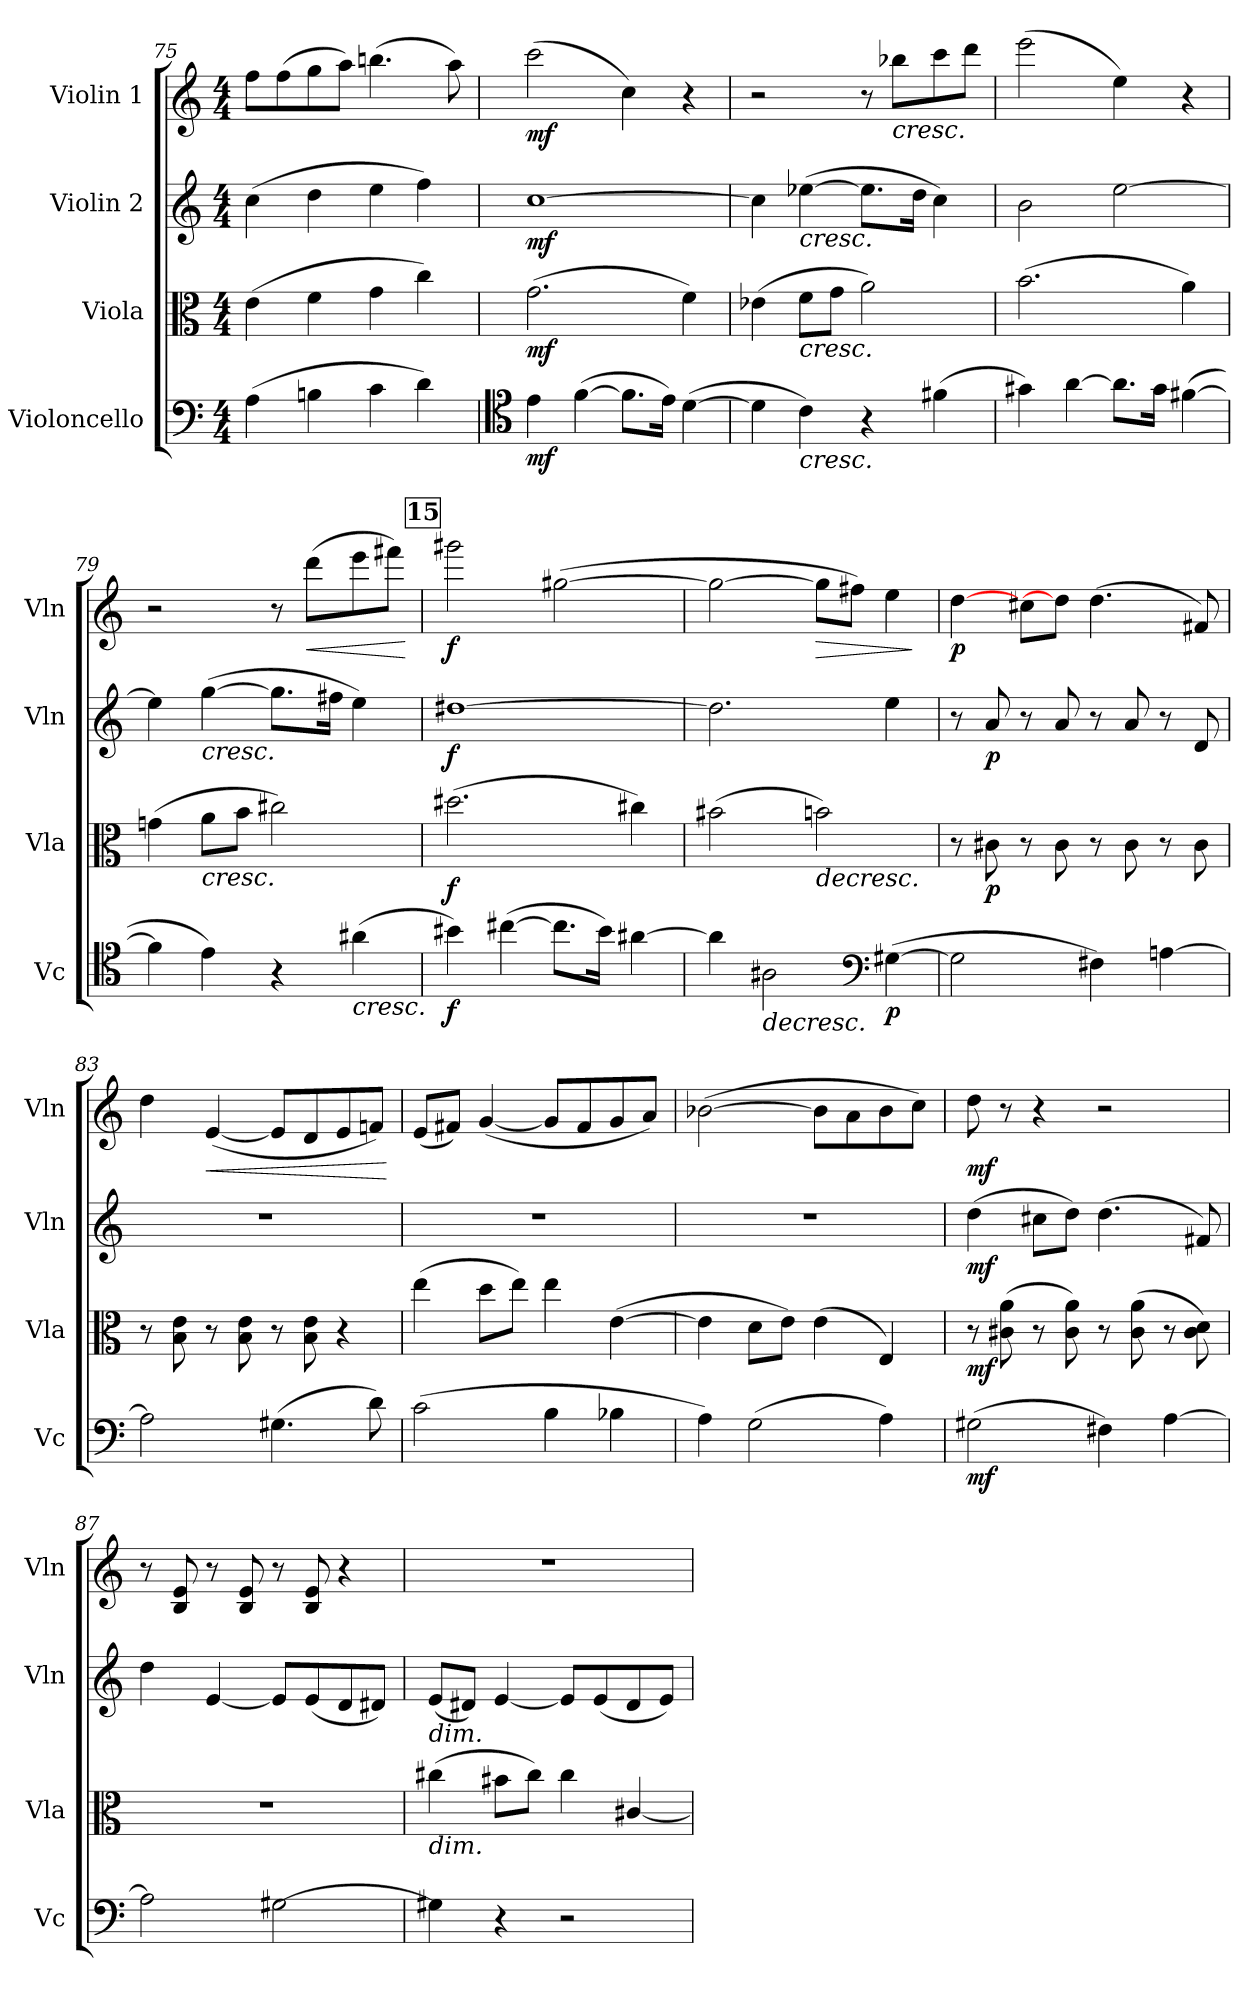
**kern	**dynam	**kern	**dynam	**kern	**dynam	**kern	**dynam
*part4	*part4	*part3	*part3	*part2	*part2	*part1	*part1
*staff4	*staff4	*staff3	*staff3	*staff2	*staff2	*staff1	*staff1
*I"Violoncello	*	*I"Viola	*	*I"Violin 2	*	*I"Violin 1	*
*I'Vc	*	*I'Vla	*	*I'Vln	*	*I'Vln	*
*clefF4	*	*clefC3	*	*clefG2	*	*clefG2	*
*k[]	*	*k[]	*	*k[]	*	*k[]	*
*M4/4	*	*M4/4	*	*M4/4	*	*M4/4	*
=75	=75	=75	=75	=75	=75	=75	=75
(4A\	.	(4e\	.	(4cc\	.	8ff\L	.
.	.	.	.	.	.	(8ff\	.
4Bni\	.	4f\	.	4dd\	.	8gg\	.
.	.	.	.	.	.	8aa\J)	.
4c\	.	4g\	.	4ee\	.	(4.bbni\	.
4d\)	.	4cc\)	.	4ff\)	.	.	.
.	.	.	.	.	.	8aa\)	.
!!LO:LB:g=z
=76	=76	=76	=76	=76	=76	=76	=76
*clefC4	*	*	*	*	*	*	*
!	!LO:DY:b	!	!LO:DY:b	!	!LO:DY:b	!	!LO:DY:b
4e\	mf	(2.g\	mf	[1cc	mf	(2ccc\	mf
([4f\	.	.	.	.	.	.	.
8.f\L]	.	.	.	.	.	4cc\)	.
16e\Jk)	.	.	.	.	.	.	.
([4d\	.	4f\)	.	.	.	4r	.
=77	=77	=77	=77	=77	=77	=77	=77
4d\]	.	(4e-X\	.	4cc\]	.	2r	.
!	!	!	!	!LO:TX:b:i:t=cresc.	!	!	!
!	!	!LO:TX:b:i:t=cresc.	!	!	!	!	!
!LO:TX:b:i:t=cresc.	!	!	!	!	!	!	!
4c\)	.	8f\L	.	([4ee-X\	.	.	.
.	.	8g\J	.	.	.	.	.
4r	.	2a\)	.	8.ee-\L]	.	8r	.
!	!	!	!	!	!	!LO:TX:b:i:t=cresc.	!
.	.	.	.	.	.	8bb-X\L	.
.	.	.	.	16dd\Jk	.	.	.
(4f#X\	.	.	.	4cc\)	.	8ccc\	.
.	.	.	.	.	.	8ddd\J	.
=78	=78	=78	=78	=78	=78	=78	=78
4g#X\)	.	(2.b\	.	2b\	.	(2eee\	.
[4a\	.	.	.	.	.	.	.
8.a\L]	.	.	.	[2ee\	.	4ee\)	.
16g#\Jk	.	.	.	.	.	.	.
([4f#X\	.	4a\)	.	.	.	4r	.
=79	=79	=79	=79	=79	=79	=79	=79
4f#\]	.	(4gni\	.	4ee\]	.	2r	.
!	!	!	!LO:HP:b	!	!LO:HP:b	!	!
4e\)	.	8a\L	<	([4gg\	<	.	.
.	.	8b\J	.	.	.	.	.
4r	.	2cc#X\)	.	8.gg\L]	.	8r	.
!	!	!	!	!	!	!	!LO:HP:b
.	.	.	.	.	.	(8ddd\L	<
.	.	.	.	16ff#X\Jk	.	.	.
!	!LO:HP:b	!	!	!	!	!	!
(4a#X\	<	.	.	4ee\)	.	8eee\	.
.	.	.	.	.	.	8fff#X\J)	.
.	.	.	.	.	.	.	[
!!LO:PB:g=z
!!LO:REH:place=s1:a:B:cj:fs=14:t=15
=80	=80	=80	=80	=80	=80	=80	=80
!	!LO:DY:b	!	!LO:DY:b	!	!LO:DY:b	!	!LO:DY:b
4b#X\)	f	(2.dd#X\	f	[1dd#X	f	2ggg#X\	f
([4cc#X\	.	.	.	.	.	.	.
8.cc#\L]	.	.	.	.	.	([2gg#X\	.
16b#\Jk)	.	.	.	.	.	.	.
[4a#X\	.	4cc#X\)	.	.	.	.	.
=81	=81	=81	=81	=81	=81	=81	=81
*	*	*	*	*^	*	*	*
4a#\]	.	(2b#X\	.	2.dd#\]	2ryy	.	2gg#\_	.
!	!LO:HP:b	!	!	!	!	!	!	!
2A#X\	>	.	.	.	.	.	.	.
!	!	!	!LO:HP:b	!	!	!	!	!LO:HP:b
.	.	2bn\)	>	.	2ryy	.	8gg#\L]	>
.	.	.	.	.	.	.	8ff#X\J)	.
*clefF4	*	*	*	*	*	*	*	*
!	!LO:DY:n=1:b	!	!	!	!	!	!	!
([4G#X\	[ p	.	.	4ee\	.	.	4ee\	.
*	*	*	*	*v	*v	*	*	*
.	.	.	[	.	[	.	]
=82	=82	=82	=82	=82	=82	=82	=82
!	!	!	!	!	!	!	!LO:DY:b
2G#\]	.	8r	.	8r	.	[4dd\	p
!	!	!	!LO:DY:b	!	!LO:DY:b	!	!
.	.	8c#X\	p	8a/	p	.	.
.	.	8r	.	8r	.	8cc#X\L	.
.	.	8c#\	.	8a/	.	8dd\J]	.
4F#X\)	.	8r	.	8r	.	(4.dd\	.
.	.	8c#\	.	8a/	.	.	.
[4An\	.	8r	.	8r	.	.	.
.	.	8c#\	.	8d/	.	8f#X/)	.
=83	=83	=83	=83	=83	=83	=83	=83
2A\]	.	8r	.	1r	.	4dd\	.
.	.	8B\ 8e\	.	.	.	.	.
!	!	!	!	!	!	!	!LO:HP:b
.	.	8r	.	.	.	([4e/	<
.	.	8B\ 8e\	.	.	.	.	.
(4.G#X\	.	8r	.	.	.	8e/L]	.
.	.	8B\ 8e\	]	.	.	8d/	.
.	.	4r	.	.	.	8e/	.
8d\)	.	.	.	.	.	8fn/J)	.
.	]	.	.	.	.	.	[
!!LO:LB:g=z
=84	=84	=84	=84	=84	=84	=84	=84
(2c\	.	(4ee\	.	1r	.	(8e/L	.
.	.	.	.	.	.	8f#X/J)	.
.	.	8dd\L	.	.	.	([4g/	.
.	.	8ee\J)	.	.	.	.	.
4B\	.	4ee\	.	.	.	8g/L]	.
.	.	.	.	.	.	8f#/	.
4B-X\	.	([4e\	.	.	.	8g/	.
.	.	.	.	.	.	8a/J)	.
=85	=85	=85	=85	=85	=85	=85	=85
4A\)	.	4e\]	.	1r	.	([2b-X\	.
(2G\	.	8d\L	.	.	.	.	.
.	.	8e\J)	.	.	.	.	.
.	.	(4e\	.	.	.	8b-\L]	.
.	.	.	.	.	.	8a\	.
4A\)	.	4E/)	.	.	.	8b-\	.
.	.	.	.	.	.	8cc\J)	.
=86	=86	=86	=86	=86	=86	=86	=86
!	!LO:DY:b	!	!LO:DY:b	!	!LO:DY:b	!	!LO:DY:b
(2G#X\	mf	8r	mf	(4dd\	mf	8dd\	mf
.	.	(8c#X\ 8a\	.	.	.	8r	.
.	.	8r	.	8cc#X\L	.	4r	.
.	.	8c#\ 8a\)	.	8dd\J)	.	.	.
4F#X\)	.	8r	.	(4.dd\	.	2r	.
.	.	(8c#\ 8a\	.	.	.	.	.
[4A\	.	8r	.	.	.	.	.
.	.	8c#\ 8d\)	.	8f#X/)	.	.	.
=87	=87	=87	=87	=87	=87	=87	=87
2A\]	.	1r	.	4dd\	.	8r	.
.	.	.	.	.	.	8B/ 8e/	.
.	.	.	.	[4e/	.	8r	.
.	.	.	.	.	.	8B/ 8e/	.
[2G#X\	.	.	.	8e/L]	.	8r	.
.	.	.	.	(8e/	.	8B/ 8e/	.
.	.	.	.	8d/	.	4r	.
.	.	.	.	8d#X/J)	.	.	.
!!LO:LB:g=z
=88	=88	=88	=88	=88	=88	=88	=88
!	!	!	!	!LO:TX:b:i:t=dim.	!	!	!
!	!	!LO:TX:b:i:t=dim.	!	!	!	!	!
4G#X\]	.	(4cc#X\	.	(8e/L	.	1r	.
.	.	.	.	8d#X/J)	.	.	.
4r	.	8b#X\L	.	[4e/	.	.	.
.	.	8cc#\J)	.	.	.	.	.
2r	.	4cc#\	.	8e/L]	.	.	.
.	.	.	.	(8e/	.	.	.
.	.	[4c#X/	.	8d#/	.	.	.
.	.	.	.	8e/J)	.	.	.
=	=	=	=	=	=	=	=
*-	*-	*-	*-	*-	*-	*-	*-
